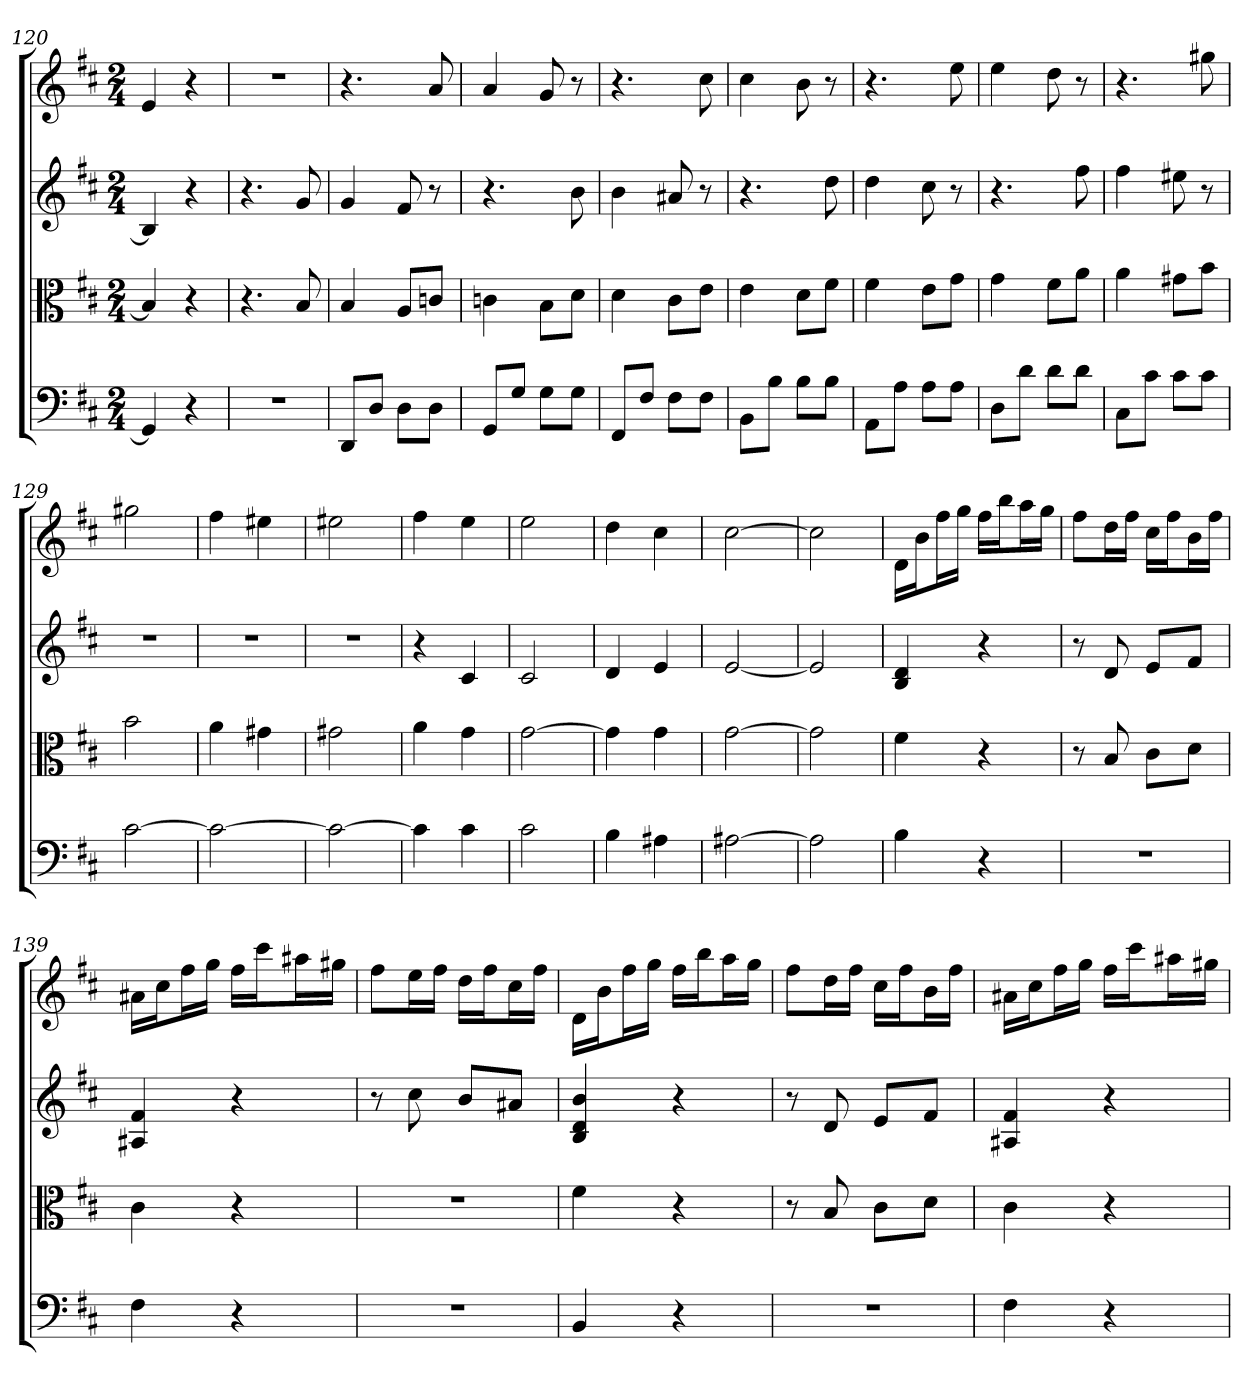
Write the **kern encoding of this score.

**kern	**kern	**kern	**kern
*part4	*part3	*part2	*part1
*staff4	*staff3	*staff2	*staff1
*clefF4	*clefC3	*	*
*k[f#c#]	*k[f#c#]	*k[f#c#]	*k[f#c#]
*b:	*b:	*b:	*b:
*M2/4	*M2/4	*M2/4	*M2/4
=120	=120	=120	=120
4GG]	4B]	4B]	4e
4r	4r	4r	4r
=121	=121	=121	=121
2r	4.r	4.r	2r
.	8B	8g	.
=122	=122	=122	=122
8DD/L	4B	4g	4.r
8D/J	.	.	.
8D\L	8A/L	8f#	.
8D\J	8cn/J	8r	8a
=123	=123	=123	=123
8GG/L	4cn	4.r	4a
8G/J	.	.	.
8G\L	8B\L	.	8g
8G\J	8d\J	8b	8r
=124	=124	=124	=124
8FF#/L	4d	4b	4.r
8F#/J	.	.	.
8F#\L	8c#\L	8a#X	.
8F#\J	8e\J	8r	8cc#
=125	=125	=125	=125
8BB\L	4e	4.r	4cc#
8B\J	.	.	.
8B\L	8d\L	.	8b
8B\J	8f#\J	8dd	8r
=126	=126	=126	=126
8AA\L	4f#	4dd	4.r
8A\J	.	.	.
8A\L	8e\L	8cc#	.
8A\J	8g\J	8r	8ee
=127	=127	=127	=127
8D\L	4g	4.r	4ee
8d\J	.	.	.
8d\L	8f#\L	.	8dd
8d\J	8a\J	8ff#	8r
=128	=128	=128	=128
8C#\L	4a	4ff#	4.r
8c#\J	.	.	.
8c#\L	8g#X\L	8ee#X	.
8c#\J	8b\J	8r	8gg#X
=129	=129	=129	=129
[2c#	2b	2r	2gg#X
=130	=130	=130	=130
2c#_	4a	2r	4ff#
.	4g#X	.	4ee#X
=131	=131	=131	=131
2c#_	2g#X	2r	2ee#X
=132	=132	=132	=132
4c#]	4a	4r	4ff#
4c#	4g	4c#	4ee
=133	=133	=133	=133
2c#	[2g	2c#	2ee
=134	=134	=134	=134
4B	4g]	4d	4dd
4A#X	4g	4e	4cc#
=135	=135	=135	=135
[2A#X	[2g	[2e	[2cc#
=136	=136	=136	=136
2A#]	2g]	2e]	2cc#]
=137	=137	=137	=137
4B	4f#	4B 4d	16dLL
.	.	.	16bJ
.	.	.	16ff#L
.	.	.	16ggJJ
4r	4r	4r	16ff#LL
.	.	.	16bbJ
.	.	.	16aaL
.	.	.	16ggJJ
=138	=138	=138	=138
2r	8r	8r	8ff#L
.	8B	8d	16ddL
.	.	.	16ff#JJ
.	8c#\L	8eL	16cc#LL
.	.	.	16ff#J
.	8d\J	8f#J	16bL
.	.	.	16ff#JJ
=139	=139	=139	=139
4F#	4c#	4A#X 4f#	16a#XLL
.	.	.	16cc#J
.	.	.	16ff#L
.	.	.	16ggJJ
4r	4r	4r	16ff#LL
.	.	.	16ccc#J
.	.	.	16aa#XL
.	.	.	16gg#XJJ
=140	=140	=140	=140
2r	2r	8r	8ff#L
.	.	8cc#	16eeL
.	.	.	16ff#JJ
.	.	8bL	16ddLL
.	.	.	16ff#J
.	.	8a#XJ	16cc#L
.	.	.	16ff#JJ
=141	=141	=141	=141
4BB	4f#	4B 4d 4b	16dLL
.	.	.	16bJ
.	.	.	16ff#L
.	.	.	16ggJJ
4r	4r	4r	16ff#LL
.	.	.	16bbJ
.	.	.	16aaL
.	.	.	16ggJJ
=142	=142	=142	=142
2r	8r	8r	8ff#L
.	8B	8d	16ddL
.	.	.	16ff#JJ
.	8c#\L	8eL	16cc#LL
.	.	.	16ff#J
.	8d\J	8f#J	16bL
.	.	.	16ff#JJ
=143	=143	=143	=143
4F#	4c#	4A#X 4f#	16a#XLL
.	.	.	16cc#J
.	.	.	16ff#L
.	.	.	16ggJJ
4r	4r	4r	16ff#LL
.	.	.	16ccc#J
.	.	.	16aa#XL
.	.	.	16gg#XJJ
=	=	=	=
*-	*-	*-	*-
